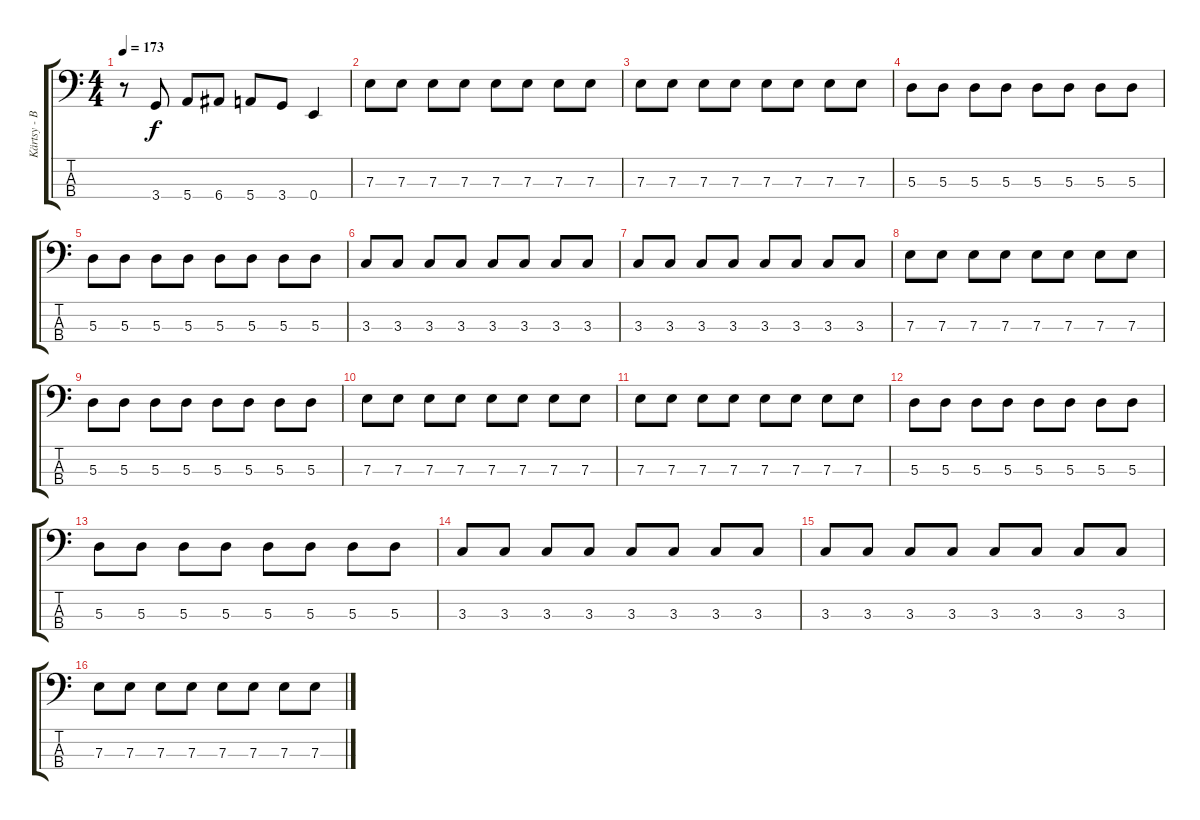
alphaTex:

\track ("Kärtsy - Bass" "Kärtsy - B") {instrument electricbasspick}
\staff {score tabs}
\tuning (G2 D2 A1 E1) {hide}
\ts (4 4)
\tempo 173
\clef f4
\ks c
r.8{dy f} 3.4.8 5.4.8 6.4.8 5.4.8 3.4.8 0.4.4 |
7.3.8 7.3.8 7.3.8 7.3.8 7.3.8 7.3.8 7.3.8 7.3.8 |
7.3.8 7.3.8 7.3.8 7.3.8 7.3.8 7.3.8 7.3.8 7.3.8 |
5.3.8 5.3.8 5.3.8 5.3.8 5.3.8 5.3.8 5.3.8 5.3.8 |
5.3.8 5.3.8 5.3.8 5.3.8 5.3.8 5.3.8 5.3.8 5.3.8 |
3.3.8 3.3.8 3.3.8 3.3.8 3.3.8 3.3.8 3.3.8 3.3.8 |
3.3.8 3.3.8 3.3.8 3.3.8 3.3.8 3.3.8 3.3.8 3.3.8 |
7.3.8 7.3.8 7.3.8 7.3.8 7.3.8 7.3.8 7.3.8 7.3.8 |
5.3.8 5.3.8 5.3.8 5.3.8 5.3.8 5.3.8 5.3.8 5.3.8 |
7.3.8 7.3.8 7.3.8 7.3.8 7.3.8 7.3.8 7.3.8 7.3.8 |
7.3.8 7.3.8 7.3.8 7.3.8 7.3.8 7.3.8 7.3.8 7.3.8 |
5.3.8 5.3.8 5.3.8 5.3.8 5.3.8 5.3.8 5.3.8 5.3.8 |
5.3.8 5.3.8 5.3.8 5.3.8 5.3.8 5.3.8 5.3.8 5.3.8 |
3.3.8 3.3.8 3.3.8 3.3.8 3.3.8 3.3.8 3.3.8 3.3.8 |
3.3.8 3.3.8 3.3.8 3.3.8 3.3.8 3.3.8 3.3.8 3.3.8 |
7.3.8 7.3.8 7.3.8 7.3.8 7.3.8 7.3.8 7.3.8 7.3.8
